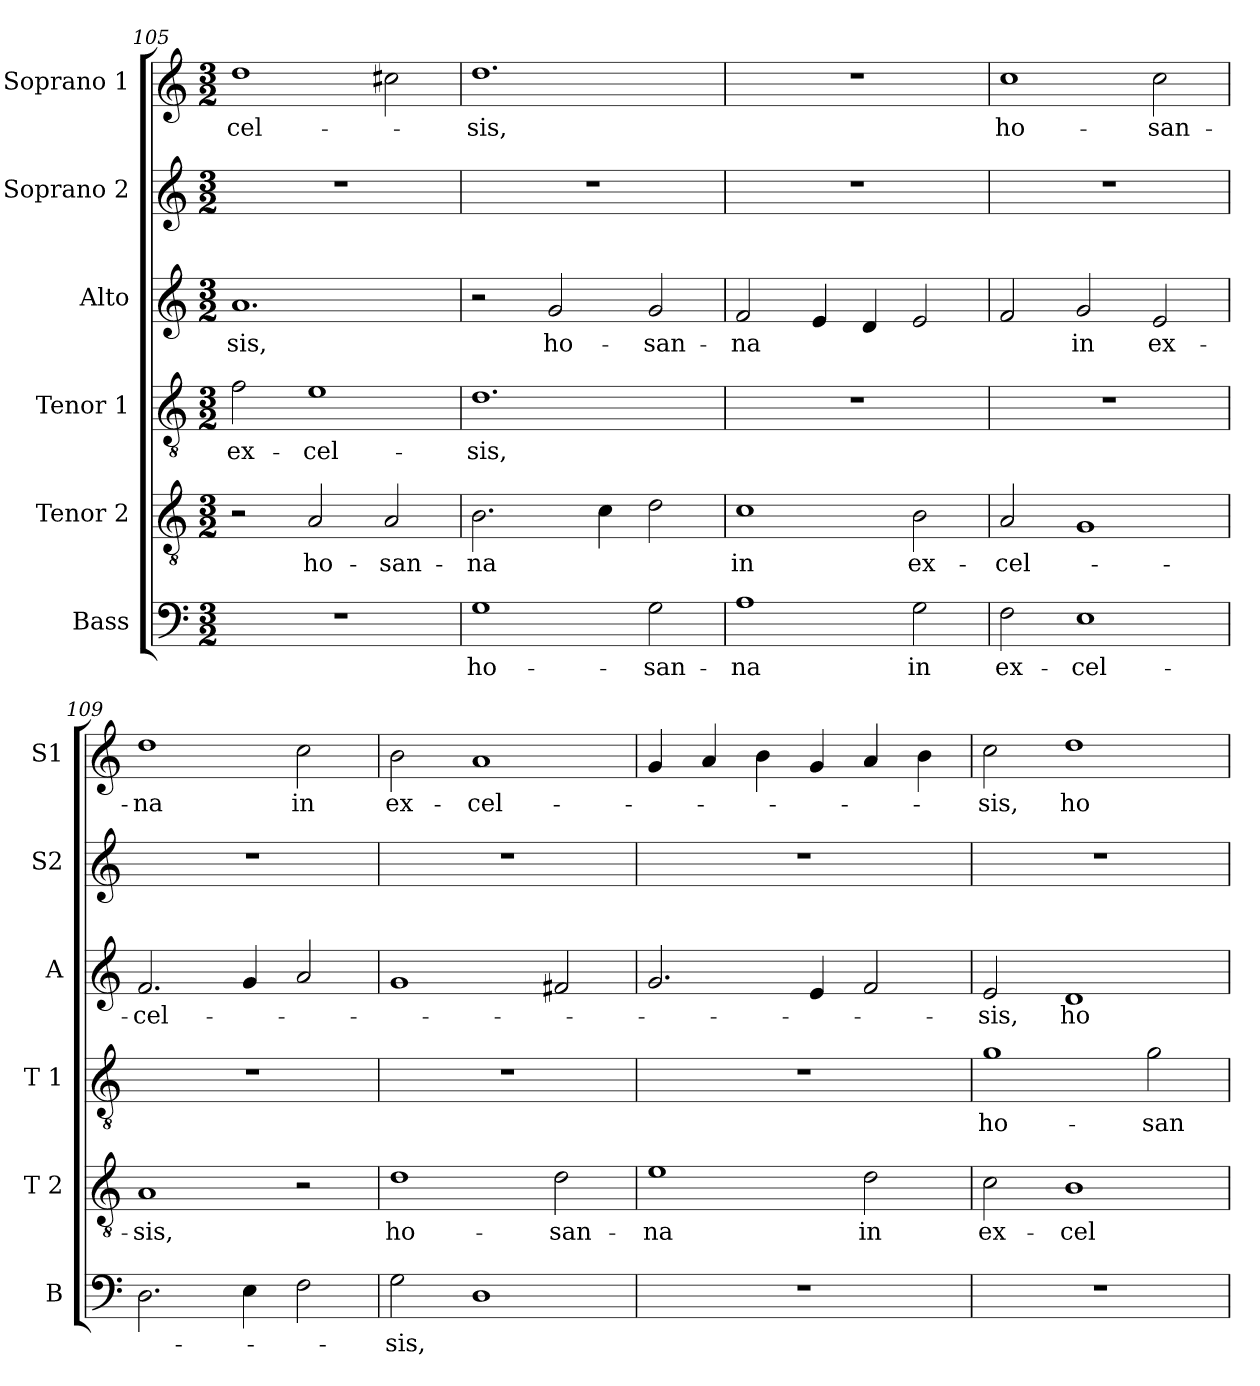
**kern	**text	**kern	**text	**kern	**text	**kern	**text	**kern	**kern	**text
*part6	*part6	*part5	*part5	*part4	*part4	*part3	*part3	*part2	*part1	*part1
*staff6	*staff6	*staff5	*staff5	*staff4	*staff4	*staff3	*staff3	*staff2	*staff1	*staff1
*I"Bass	*	*I"Tenor 2	*	*I"Tenor 1	*	*I"Alto	*	*I"Soprano 2	*I"Soprano 1	*
*I'B	*	*I'T 2	*	*I'T 1	*	*I'A	*	*I'S2	*I'S1	*
*clefF4	*	*clefGv2	*	*clefGv2	*	*clefG2	*	*clefG2	*clefG2	*
*k[]	*	*k[]	*	*k[]	*	*k[]	*	*k[]	*k[]	*
*C:	*	*C:	*	*C:	*	*C:	*	*C:	*C:	*
*M3/2	*	*M3/2	*	*M3/2	*	*M3/2	*	*M3/2	*M3/2	*
=105	=105	=105	=105	=105	=105	=105	=105	=105	=105	=105
!	!	!	!	!	!LO:LY:b	!	!LO:LY:b	!	!	!LO:LY:b
1.r	.	2r	.	2f\	ex-	1.a	-sis,	1.r	1dd	-cel-
!	!	!	!LO:LY:b	!	!LO:LY:b	!	!	!	!	!
.	.	2A/	ho-	1e	-cel-	.	.	.	.	.
!	!	!	!LO:LY:b	!	!	!	!	!	!	!
.	.	2A/	-san-	.	.	.	.	.	2cc#X\	.
=106	=106	=106	=106	=106	=106	=106	=106	=106	=106	=106
!	!LO:LY:b	!	!LO:LY:b	!	!LO:LY:b	!	!	!	!	!LO:LY:b
1G	ho-	2.B\	-na	1.d	-sis,	2r	.	1.r	1.dd	-sis,
!	!	!	!	!	!	!	!LO:LY:b	!	!	!
.	.	.	.	.	.	2g/	ho-	.	.	.
.	.	4c\	.	.	.	.	.	.	.	.
!	!LO:LY:b	!	!	!	!	!	!LO:LY:b	!	!	!
2G\	-san-	2d\	.	.	.	2g/	-san-	.	.	.
=107	=107	=107	=107	=107	=107	=107	=107	=107	=107	=107
!	!LO:LY:b	!	!LO:LY:b	!	!	!	!LO:LY:b	!	!	!
1A	-na	1c	in	1.r	.	2f/	-na	1.r	1.r	.
.	.	.	.	.	.	4e/	.	.	.	.
.	.	.	.	.	.	4d/	.	.	.	.
!	!LO:LY:b	!	!LO:LY:b	!	!	!	!	!	!	!
2G\	in	2B\	ex-	.	.	2e/	.	.	.	.
=108	=108	=108	=108	=108	=108	=108	=108	=108	=108	=108
!	!LO:LY:b	!	!LO:LY:b	!	!	!	!	!	!	!LO:LY:b
2F\	ex-	2A/	-cel-	1.r	.	2f/	.	1.r	1cc	ho-
!	!LO:LY:b	!	!	!	!	!	!LO:LY:b	!	!	!
1E	-cel-	1G	.	.	.	2g/	in	.	.	.
!	!	!	!	!	!	!	!LO:LY:b	!	!	!LO:LY:b
.	.	.	.	.	.	2e/	ex-	.	2cc\	-san-
!!LO:PB:g=z
=109	=109	=109	=109	=109	=109	=109	=109	=109	=109	=109
!	!	!	!LO:LY:b	!	!	!	!LO:LY:b	!	!	!LO:LY:b
2.D\	.	1A	-sis,	1.r	.	2.f/	-cel-	1.r	1dd	-na
4E\	.	.	.	.	.	4g/	.	.	.	.
!	!	!	!	!	!	!	!	!	!	!LO:LY:b
2F\	.	2r	.	.	.	2a/	.	.	2cc\	in
=110	=110	=110	=110	=110	=110	=110	=110	=110	=110	=110
!	!LO:LY:b	!	!LO:LY:b	!	!	!	!	!	!	!LO:LY:b
2G\	-sis,	1d	ho-	1.r	.	1g	.	1.r	2b\	ex-
!	!	!	!	!	!	!	!	!	!	!LO:LY:b
1D	.	.	.	.	.	.	.	.	1a	-cel-
!	!	!	!LO:LY:b	!	!	!	!	!	!	!
.	.	2d\	-san-	.	.	2f#X/	.	.	.	.
=111	=111	=111	=111	=111	=111	=111	=111	=111	=111	=111
!	!	!	!LO:LY:b	!	!	!	!	!	!	!
1.r	.	1e	-na	1.r	.	2.g/	.	1.r	4g/	.
.	.	.	.	.	.	.	.	.	4a/	.
.	.	.	.	.	.	.	.	.	4b\	.
.	.	.	.	.	.	4e/	.	.	4g/	.
!	!	!	!LO:LY:b	!	!	!	!	!	!	!
.	.	2d\	in	.	.	2f/	.	.	4a/	.
.	.	.	.	.	.	.	.	.	4b\	.
=112	=112	=112	=112	=112	=112	=112	=112	=112	=112	=112
!	!	!	!LO:LY:b	!	!LO:LY:b	!	!LO:LY:b	!	!	!LO:LY:b
1.r	.	2c\	ex-	1g	ho-	2e/	-sis,	1.r	2cc\	-sis,
!	!	!	!LO:LY:b	!	!	!	!LO:LY:b	!	!	!LO:LY:b
.	.	1B	-cel-	.	.	1d	ho-	.	1dd	ho-
!	!	!	!	!	!LO:LY:b	!	!	!	!	!
.	.	.	.	2g\	-san-	.	.	.	.	.
=	=	=	=	=	=	=	=	=	=	=
*-	*-	*-	*-	*-	*-	*-	*-	*-	*-	*-
